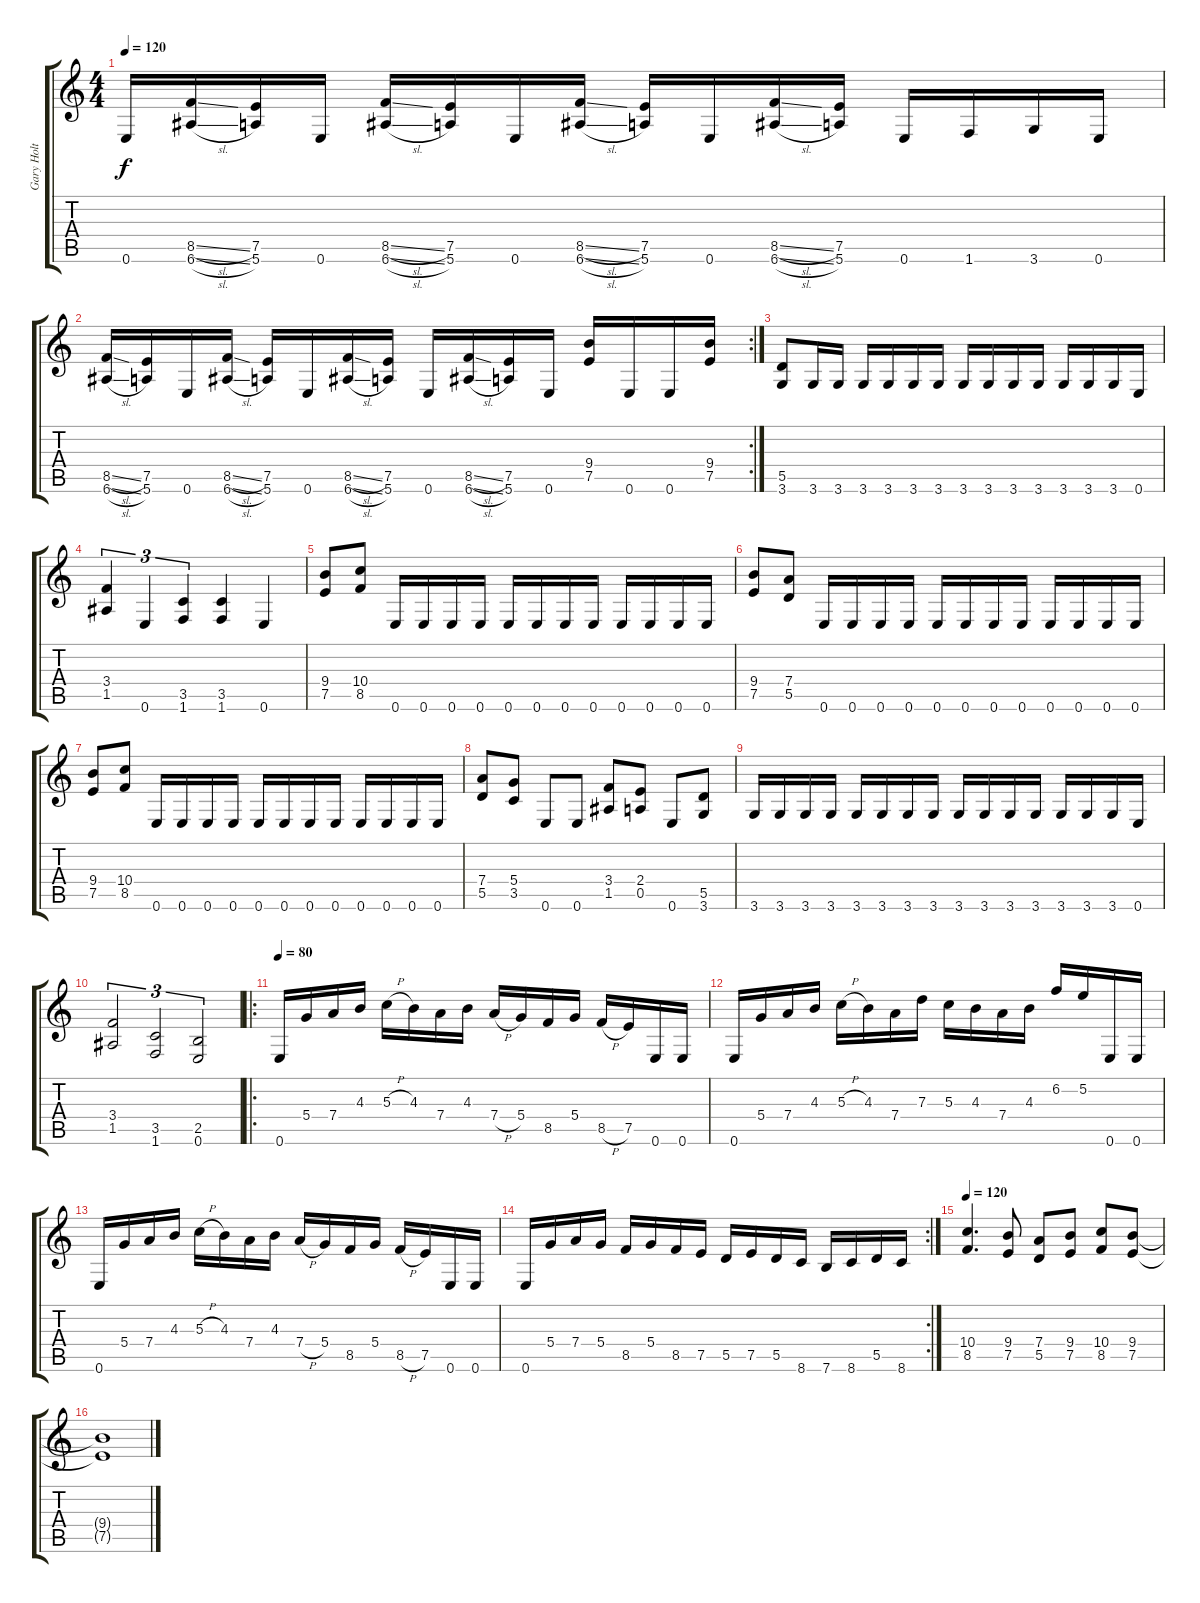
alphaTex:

\track ("Gary Holt" "Gary Holt") {instrument distortionguitar}
\staff {score tabs}
\tuning (E4 B3 G3 D3 A2 E2) {hide}
\ts (4 4)
\tempo 120
\clef g2
\ks c
0.6.16{dy f} (8.5{sl} 6.6{sl}).16 (7.5 5.6).16 0.6.16 (8.5{sl} 6.6{sl}).16 (7.5 5.6).16 0.6.16 (8.5{sl} 6.6{sl}).16 (7.5 5.6).16 0.6.16 (8.5{sl} 6.6{sl}).16 (7.5 5.6).16 0.6.16 1.6.16 3.6.16 0.6.16 |
\rc 2
(8.5{sl} 6.6{sl}).16 (7.5 5.6).16 0.6.16 (8.5{sl} 6.6{sl}).16 (7.5 5.6).16 0.6.16 (8.5{sl} 6.6{sl}).16 (7.5 5.6).16 0.6.16 (8.5{sl} 6.6{sl}).16 (7.5 5.6).16 0.6.16 (9.4 7.5).16 0.6.16 0.6.16 (9.4 7.5).16 |
(5.5 3.6).8 3.6.16 3.6.16 3.6.16 3.6.16 3.6.16 3.6.16 3.6.16 3.6.16 3.6.16 3.6.16 3.6.16 3.6.16 3.6.16 0.6.16 |
(3.4 1.5).4{tu (3 2)} 0.6.4{tu (3 2)} (3.5 1.6).4{tu (3 2)} (3.5 1.6).4 0.6.4 |
(9.4 7.5).8 (10.4 8.5).8 0.6.16 0.6.16 0.6.16 0.6.16 0.6.16 0.6.16 0.6.16 0.6.16 0.6.16 0.6.16 0.6.16 0.6.16 |
(9.4 7.5).8 (7.4 5.5).8 0.6.16 0.6.16 0.6.16 0.6.16 0.6.16 0.6.16 0.6.16 0.6.16 0.6.16 0.6.16 0.6.16 0.6.16 |
(9.4 7.5).8 (10.4 8.5).8 0.6.16 0.6.16 0.6.16 0.6.16 0.6.16 0.6.16 0.6.16 0.6.16 0.6.16 0.6.16 0.6.16 0.6.16 |
(7.4 5.5).8 (5.4 3.5).8 0.6.8 0.6.8 (3.4 1.5).8 (2.4 0.5).8 0.6.8 (5.5 3.6).8 |
3.6.16 3.6.16 3.6.16 3.6.16 3.6.16 3.6.16 3.6.16 3.6.16 3.6.16 3.6.16 3.6.16 3.6.16 3.6.16 3.6.16 3.6.16 0.6.16 |
(3.4 1.5).2{tu (3 2)} (3.5 1.6).2{tu (3 2)} (2.5 0.6).2{tu (3 2)} |
\ro
\tempo 80
0.6.16 5.4.16 7.4.16 4.3.16 5.3{h}.16 4.3.16 7.4.16 4.3.16 7.4{h}.16 5.4.16 8.5.16 5.4.16 8.5{h}.16 7.5.16 0.6.16 0.6.16 |
0.6.16 5.4.16 7.4.16 4.3.16 5.3{h}.16 4.3.16 7.4.16 7.3.16 5.3.16 4.3.16 7.4.16 4.3.16 6.2.16 5.2.16 0.6.16 0.6.16 |
0.6.16 5.4.16 7.4.16 4.3.16 5.3{h}.16 4.3.16 7.4.16 4.3.16 7.4{h}.16 5.4.16 8.5.16 5.4.16 8.5{h}.16 7.5.16 0.6.16 0.6.16 |
\rc 2
0.6.16 5.4.16 7.4.16 5.4.16 8.5.16 5.4.16 8.5.16 7.5.16 5.5.16 7.5.16 5.5.16 8.6.16 7.6.16 8.6.16 5.5.16 8.6.16 |
\tempo 120
(10.4 8.5).4{d} (9.4 7.5).8 (7.4 5.5).8 (9.4 7.5).8 (10.4 8.5).8 (9.4 7.5).8 |
(9.4{t} 7.5{t}).1
